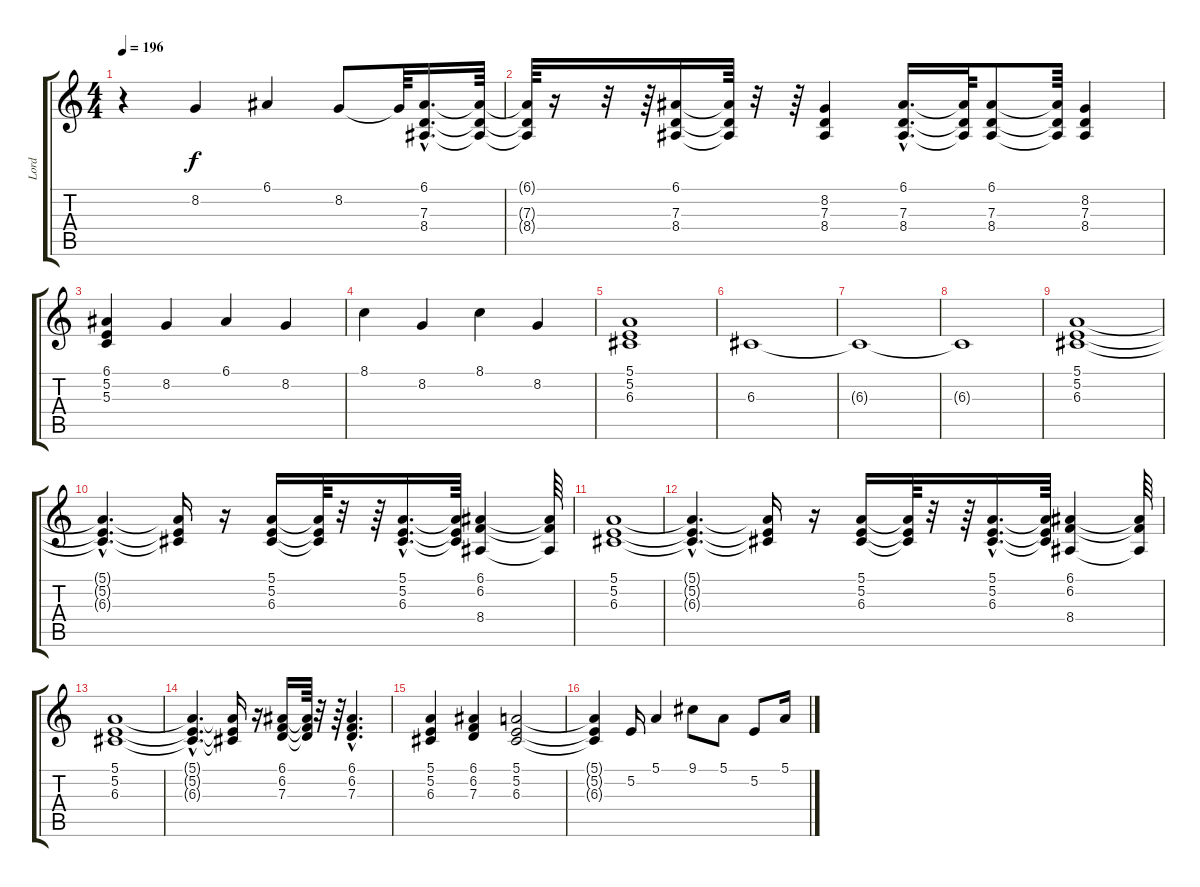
\track ("Lord" "Lord") {instrument rockorgan}
\staff {score tabs}
\tuning (E4 B3 G3 D3 A2 E2) {hide}
\ts (4 4)
\tempo 196
\clef g2
\ks c
r.4{dy f} 8.2.4 6.1.4 8.2.8 8.2{t}.64 (6.1{hac} 7.3{hac} 8.4{hac}).16{d} (6.1{t} 7.3{t} 8.4{t}).64 |
(6.1{t} 7.3{t} 8.4{t}).64 r.16 r.32 r.64 (6.1 7.3 8.4).16 (6.1{t} 7.3{t} 8.4{t}).64 r.32 r.64 (8.2 7.3 8.4).4 (6.1{hac} 7.3{hac} 8.4{hac}).16{d} (6.1{t} 7.3{t} 8.4{t}).64 (6.1 7.3 8.4).8 (6.1{t} 7.3{t} 8.4{t}).64 (8.2 7.3 8.4).4 |
(6.1 5.2 5.3).4 8.2.4 6.1.4 8.2.4 |
8.1.4 8.2.4 8.1.4 8.2.4 |
(5.1 5.2 6.3).1 |
6.3.1 |
6.3{t}.1 |
6.3{t}.1 |
(5.1 5.2 6.3).1 |
(5.1{hac t} 5.2{hac t} 6.3{hac t}).4{d} (5.1{t} 5.2{t} 6.3{t}).16 r.16 (5.1 5.2 6.3).16 (5.1{t} 5.2{t} 6.3{t}).64 r.32 r.64 (5.1{hac} 5.2{hac} 6.3{hac}).16{d} (5.1{t} 5.2{t} 6.3{t}).64 (6.1 6.2 8.4).4 (6.1{t} 6.2{t} 8.4{t}).64 |
(5.1 5.2 6.3).1 |
(5.1{hac t} 5.2{hac t} 6.3{hac t}).4{d} (5.1{t} 5.2{t} 6.3{t}).16 r.16 (5.1 5.2 6.3).16 (5.1{t} 5.2{t} 6.3{t}).64 r.32 r.64 (5.1{hac} 5.2{hac} 6.3{hac}).16{d} (5.1{t} 5.2{t} 6.3{t}).64 (6.1 6.2 8.4).4 (6.1{t} 6.2{t} 8.4{t}).64 |
(5.1 5.2 6.3).1 |
(5.1{hac t} 5.2{hac t} 6.3{hac t}).4{d} (5.1{t} 5.2{t} 6.3{t}).16 r.16 (6.1 6.2 7.3).16 (6.1{t} 6.2{t} 7.3{t}).64 r.32 r.64 (6.1{hac} 6.2{hac} 7.3{hac}).4{d} |
(5.1 5.2 6.3).4 (6.1 6.2 7.3).4 (5.1 5.2 6.3).2 |
(5.1{t} 5.2{t} 6.3{t}).4 5.2.16 5.1.4 9.1.8 5.1.8 5.2.8 5.1.16
